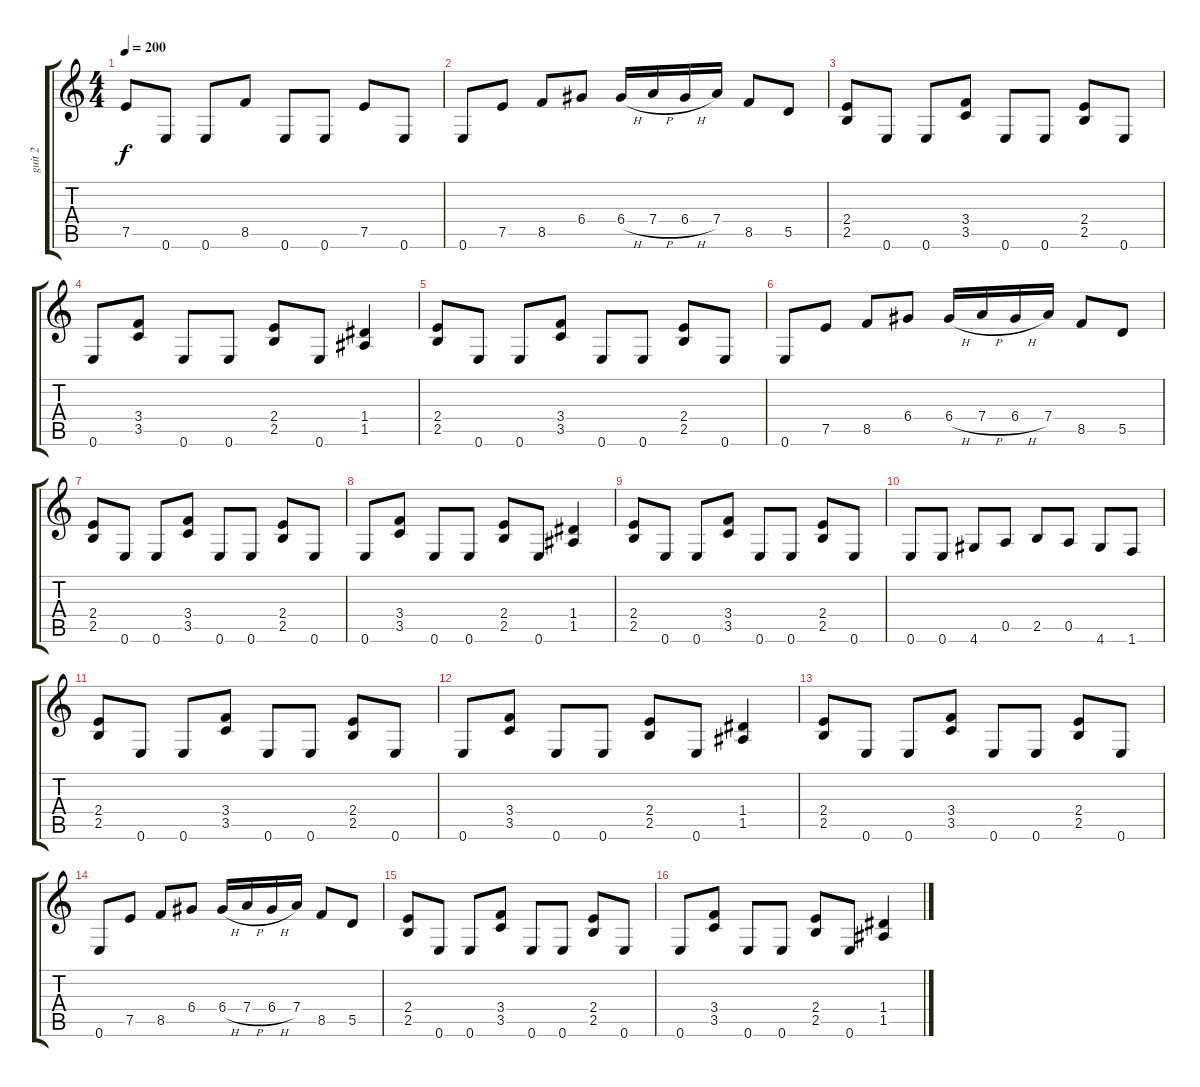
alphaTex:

\track ("guit 2" "guit 2") {instrument distortionguitar}
\staff {score tabs}
\tuning (E4 B3 G3 D3 A2 E2) {hide}
\ts (4 4)
\tempo 200
\clef g2
\ks c
7.5.8{dy f} 0.6.8 0.6.8 8.5.8 0.6.8 0.6.8 7.5.8 0.6.8 |
0.6.8 7.5.8 8.5.8 6.4.8 6.4{h}.16 7.4{h}.16 6.4{h}.16 7.4.16 8.5.8 5.5.8 |
(2.4 2.5).8 0.6.8 0.6.8 (3.4 3.5).8 0.6.8 0.6.8 (2.4 2.5).8 0.6.8 |
0.6.8 (3.4 3.5).8 0.6.8 0.6.8 (2.4 2.5).8 0.6.8 (1.4 1.5).4 |
(2.4 2.5).8 0.6.8 0.6.8 (3.4 3.5).8 0.6.8 0.6.8 (2.4 2.5).8 0.6.8 |
0.6.8 7.5.8 8.5.8 6.4.8 6.4{h}.16 7.4{h}.16 6.4{h}.16 7.4.16 8.5.8 5.5.8 |
(2.4 2.5).8 0.6.8 0.6.8 (3.4 3.5).8 0.6.8 0.6.8 (2.4 2.5).8 0.6.8 |
0.6.8 (3.4 3.5).8 0.6.8 0.6.8 (2.4 2.5).8 0.6.8 (1.4 1.5).4 |
(2.4 2.5).8 0.6.8 0.6.8 (3.4 3.5).8 0.6.8 0.6.8 (2.4 2.5).8 0.6.8 |
0.6.8 0.6.8 4.6.8 0.5.8 2.5.8 0.5.8 4.6.8 1.6.8 |
(2.4 2.5).8 0.6.8 0.6.8 (3.4 3.5).8 0.6.8 0.6.8 (2.4 2.5).8 0.6.8 |
0.6.8 (3.4 3.5).8 0.6.8 0.6.8 (2.4 2.5).8 0.6.8 (1.4 1.5).4 |
(2.4 2.5).8 0.6.8 0.6.8 (3.4 3.5).8 0.6.8 0.6.8 (2.4 2.5).8 0.6.8 |
0.6.8 7.5.8 8.5.8 6.4.8 6.4{h}.16 7.4{h}.16 6.4{h}.16 7.4.16 8.5.8 5.5.8 |
(2.4 2.5).8 0.6.8 0.6.8 (3.4 3.5).8 0.6.8 0.6.8 (2.4 2.5).8 0.6.8 |
0.6.8 (3.4 3.5).8 0.6.8 0.6.8 (2.4 2.5).8 0.6.8 (1.4 1.5).4
